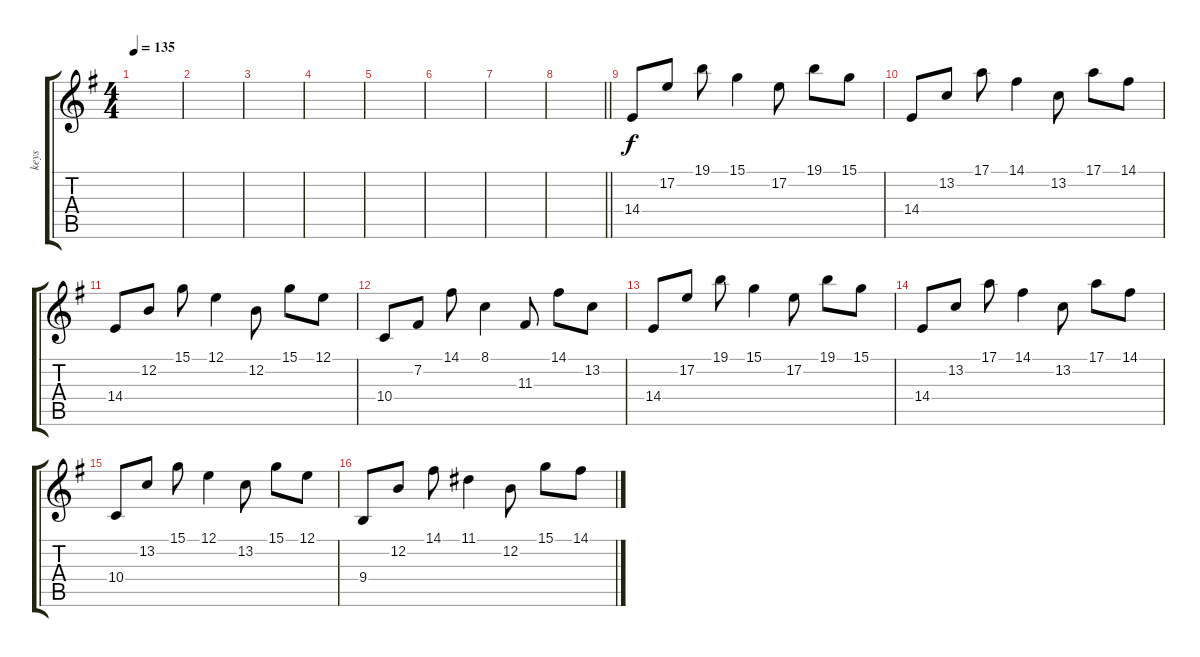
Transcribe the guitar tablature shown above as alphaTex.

\track ("keys" "keys") {instrument acousticgrandpiano}
\staff {score tabs}
\tuning (E4 B3 G3 D3 A2 E2) {hide}
\ts (4 4)
\tempo 135
\clef g2
\ks eminor
|
|
|
|
|
|
|
\barLineRight lightlight
|
14.4.8{volume 10} 17.2.8 19.1.8 15.1.4 17.2.8 19.1.8 15.1.8 |
14.4.8 13.2.8 17.1.8 14.1.4 13.2.8 17.1.8 14.1.8 |
14.4.8 12.2.8 15.1.8 12.1.4 12.2.8 15.1.8 12.1.8 |
10.4.8 7.2.8 14.1.8 8.1.4 11.3.8 14.1.8 13.2.8 |
14.4.8 17.2.8 19.1.8 15.1.4 17.2.8 19.1.8 15.1.8 |
14.4.8 13.2.8 17.1.8 14.1.4 13.2.8 17.1.8 14.1.8 |
10.4.8 13.2.8 15.1.8 12.1.4 13.2.8 15.1.8 12.1.8 |
9.4.8 12.2.8 14.1.8 11.1.4 12.2.8 15.1.8 14.1.8
